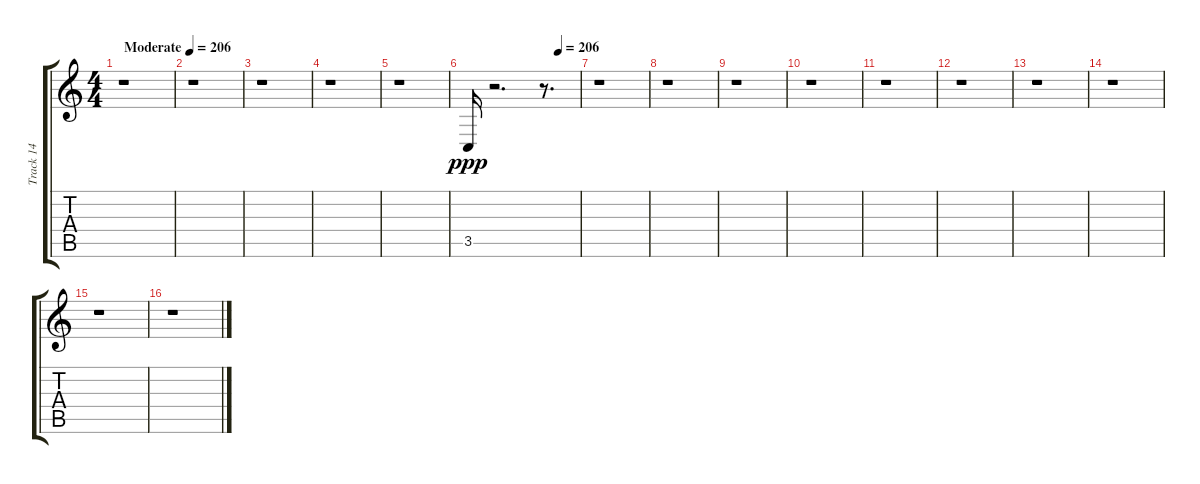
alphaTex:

\track ("Track 14" "Track 14") {instrument churchorgan}
\staff {score tabs}
\tuning (E4 B3 G3 D3 A2 E2) {hide}
\ts (4 4)
\tempo (206 "Moderate")
\clef g2
\ks c
r.1{dy ppp instrument churchorgan} |
r.1 |
r.1 |
r.1 |
r.1 |
\tempo (206 0.8125)
3.5.16 r.2{d} r.8{d} |
r.1 |
r.1 |
r.1 |
r.1 |
r.1 |
r.1 |
r.1 |
r.1 |
r.1 |
r.1
